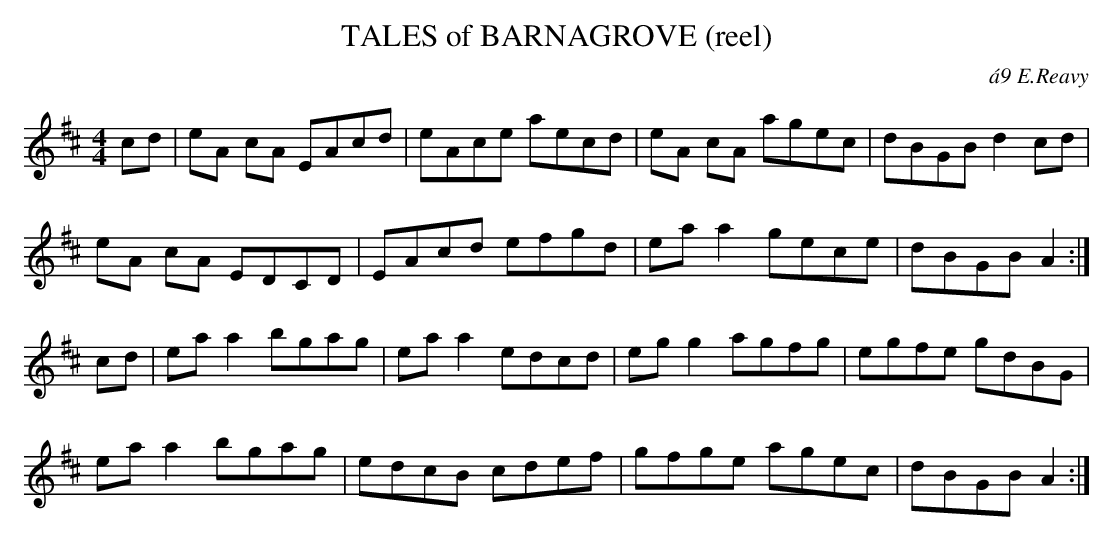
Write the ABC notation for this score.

X:1
T:TALES of BARNAGROVE (reel)
C:\'a9 E.Reavy
several accidentals which I have taken the liberty (ahem) of supplying.
M:4/4
L:1/8
K:Amix
cd|eA cA EAcd|eAce aecd|eA cA agec|dBGB d2 cd|
eA cA EDCD|EAcd efgd|eaa2 gece|dBGB A2:|
cd|eaa2 bgag|eaa2 edcd|egg2 agfg|egfe gdBG|
eaa2 bgag|edcB cdef|gfge agec|dBGB A2:|
